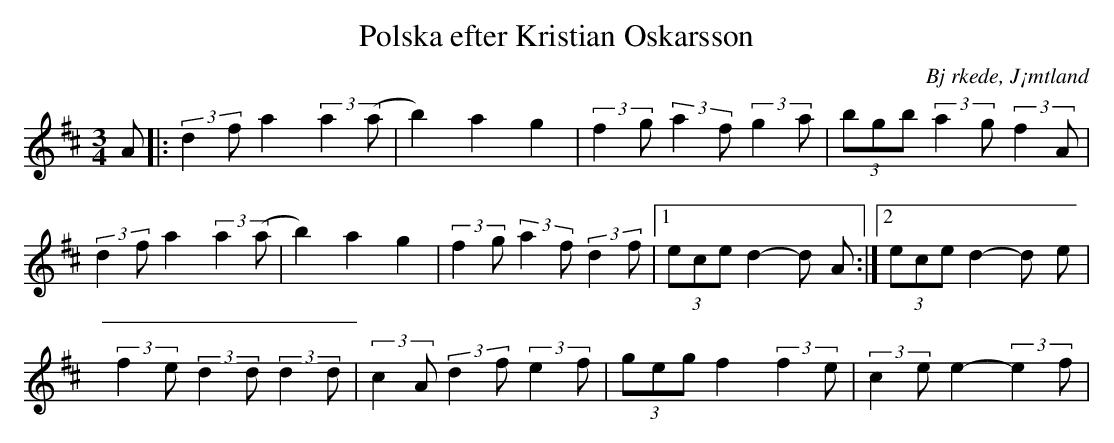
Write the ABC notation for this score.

X:1
T:Polska efter Kristian Oskarsson
O:Bj rkede, J¡mtland
M:3/4
L:1/8
K:D
 A |: (3:2:2 d2f a2 (3:2:2 a2 (a | b2) a2 g2 | (3:2:2 f2g (3:2:2 a2f (3:2:2 g2a | (3bgb (3:2:2 a2g (3:2:2 f2A |
(3:2:2 d2f a2 (3:2:2 a2 (a | b2) a2 g2 | (3:2:2 f2g (3:2:2 a2f (3:2:2 d2f |1 (3ece d2- d A:|2 (3ece d2- d e |
(3:2:2 f2e (3:2:2 d2d (3:2:2 d2 d | (3:2:2 c2A (3:2:2 d2f (3:2:2 e2f | (3geg f2 (3:2:2 f2e | (3:2:2 c2e e2- (3:2:2 e2f |
